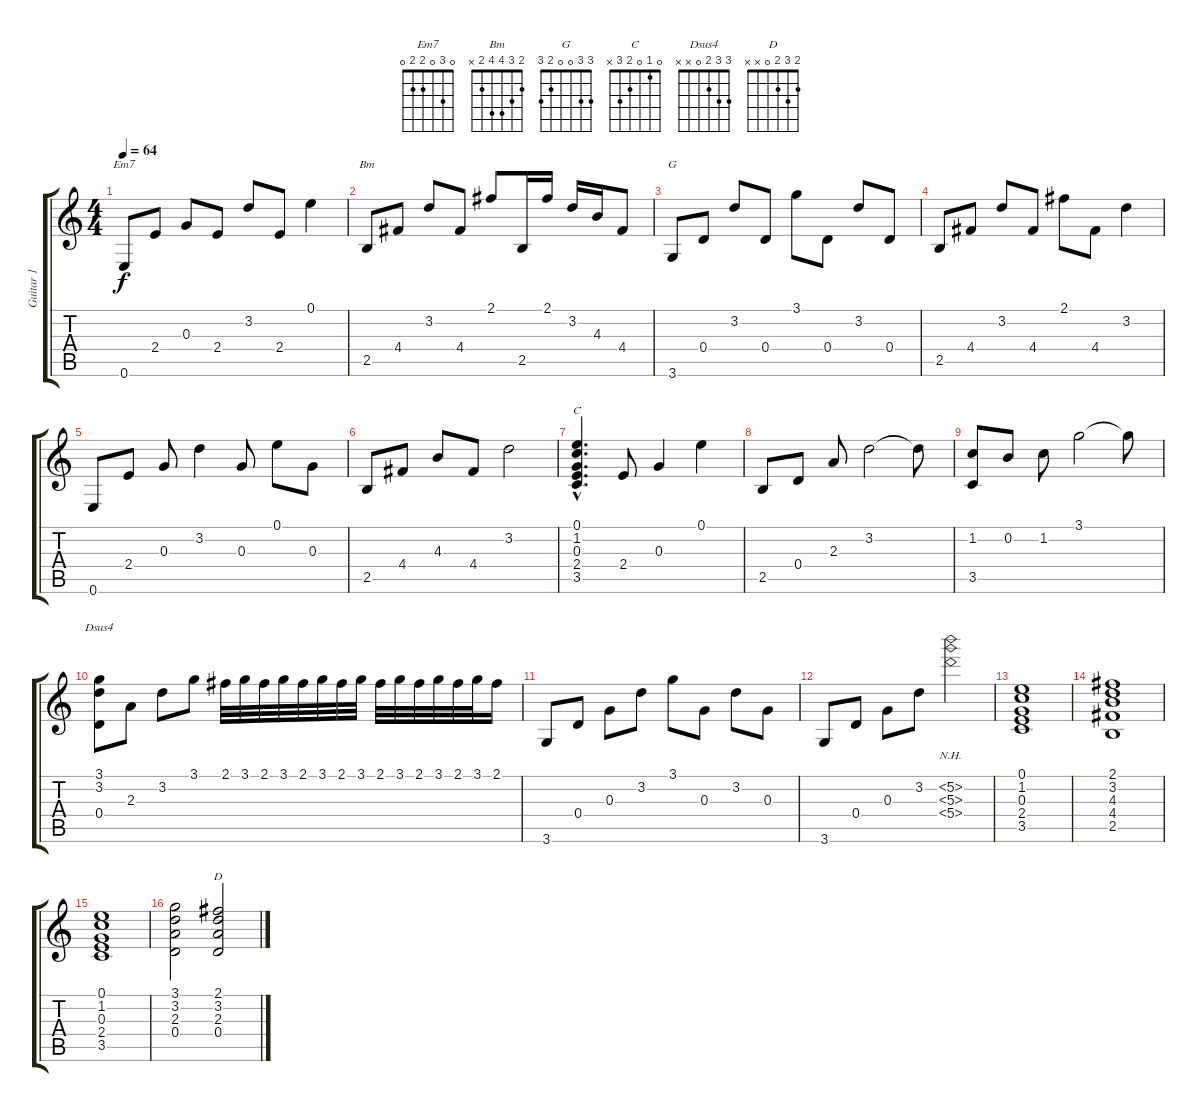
\track ("Guitar 1" "Guitar 1") {instrument acousticguitarsteel}
\staff {score tabs}
\tuning (E4 B3 G3 D3 A2 E2) {hide}
\chord ("Em7" 0 3 0 2 2 0)
\chord ("Bm" 2 3 4 4 2 x)
\chord ("G" 3 3 0 0 2 3)
\chord ("C" 0 1 0 2 3 x)
\chord ("Dsus4" 3 3 2 0 x x)
\chord ("D" 2 3 2 0 x x)
\ts (4 4)
\tempo 64
\clef g2
\ks c
0.6.8{ch "Em7" dy f} 2.4.8 0.3.8 2.4.8 3.2.8 2.4.8 0.1.4 |
2.5.8{ch "Bm"} 4.4.8 3.2.8 4.4.8 2.1.8 2.5.16 2.1.16 3.2.16 4.3.16 4.4.8 |
3.6.8{ch "G"} 0.4.8 3.2.8 0.4.8 3.1.8 0.4.8 3.2.8 0.4.8 |
2.5.8 4.4.8 3.2.8 4.4.8 2.1.8 4.4.8 3.2.4 |
0.6.8 2.4.8 0.3.8 3.2.4 0.3.8 0.1.8 0.3.8 |
2.5.8 4.4.8 4.3.8 4.4.8 3.2.2 |
(0.1{hac} 1.2{hac} 0.3{hac} 2.4{hac} 3.5{hac}).4{d ch "C"} 2.4.8 0.3.4 0.1.4 |
2.5.8 0.4.8 2.3.8 3.2.2 3.2{t}.8 |
(1.2 3.5).8 0.2.8 1.2.8 3.1.2 3.1{t}.8 |
(3.1 3.2 0.4).8{ch "Dsus4"} 2.3.8 3.2.8 3.1.8 2.1.32 3.1.32 2.1.32 3.1.32 2.1.32 3.1.32 2.1.32 3.1.32 2.1.32 3.1.32 2.1.32 3.1.32 2.1.32 3.1.32 2.1.16 |
3.6.8 0.4.8 0.3.8 3.2.8 3.1.8 0.3.8 3.2.8 0.3.8 |
3.6.8 0.4.8 0.3.8 3.2.8 (5.2{nh} 5.3{nh} 5.4{nh}).2 |
(0.1 1.2 0.3 2.4 3.5).1 |
(2.1 3.2 4.3 4.4 2.5).1 |
(0.1 1.2 0.3 2.4 3.5).1 |
(3.1 3.2 2.3 0.4).2 (2.1 3.2 2.3 0.4).2{ch "D"}
